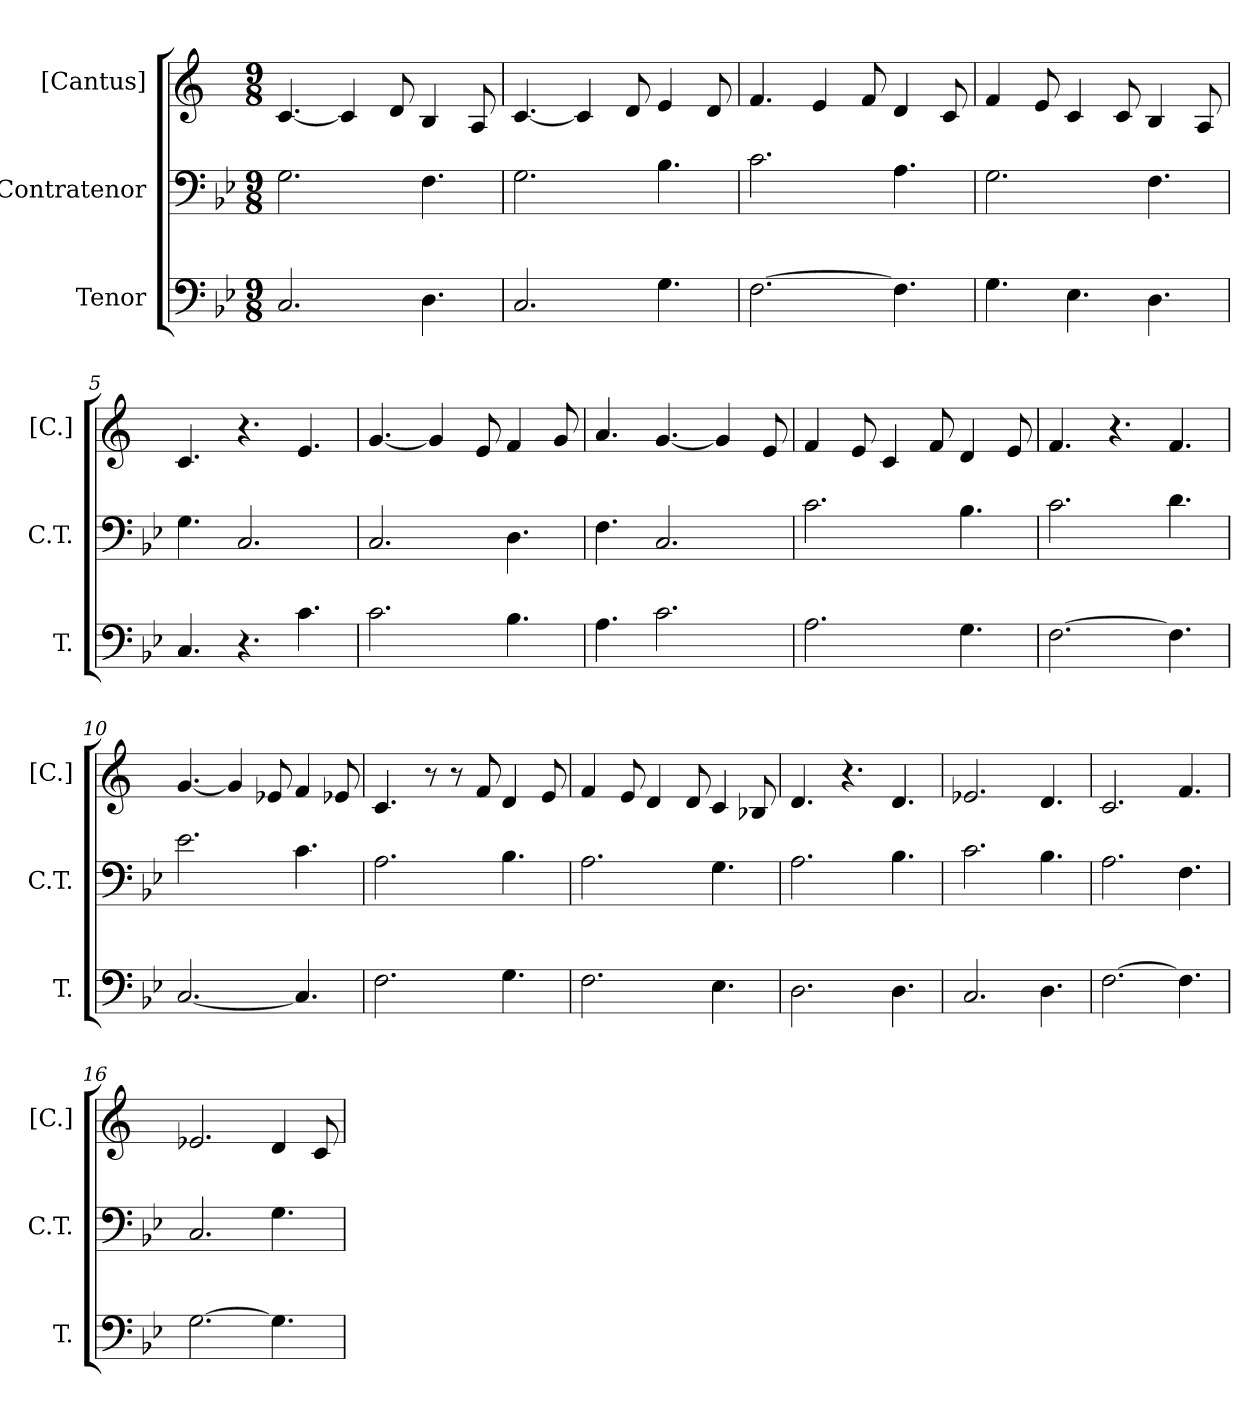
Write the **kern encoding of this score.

**kern	**kern	**kern
*part3	*part2	*part1
*staff3	*staff2	*staff1
*I"Tenor	*I"Contratenor	*I"[Cantus]
*I'T.	*I'C.T.	*I'[C.]
*clefF4	*clefF4	*clefG2
*k[b-e-]	*k[b-e-]	*k[]
*B-:	*B-:	*C:
*M9/8	*M9/8	*M9/8
=1	=1	=1
2.Ci/	2.Gi\	[4.ci/
.	.	4ci/]
.	.	8di/
4.Di\	4.Fi\	4Bi/
.	.	8Ai/
=2	=2	=2
2.Ci/	2.Gi\	[4.ci/
.	.	4ci/]
.	.	8di/
4.Gi\	4.B-i\	4ei/
.	.	8di/
=3	=3	=3
[2.Fi\	2.ci\	4.fi/
.	.	4ei/
.	.	8fi/
4.Fi\]	4.Ai\	4di/
.	.	8ci/
=4	=4	=4
4.Gi\	2.Gi\	4fi/
.	.	8ei/
4.E-i\	.	4ci/
.	.	8ci/
4.Di\	4.Fi\	4Bi/
.	.	8Ai/
=5	=5	=5
4.Ci/	4.Gi\	4.ci/
4.r	2.Ci/	4.r
4.ci\	.	4.ei/
=6	=6	=6
2.ci\	2.Ci/	[4.gi/
.	.	4gi/]
.	.	8ei/
4.B-i\	4.Di\	4fi/
.	.	8gi/
!!LO:LB:g=z
=7	=7	=7
4.Ai\	4.Fi\	4.ai/
2.ci\	2.Ci/	[4.gi/
.	.	4gi/]
.	.	8ei/
=8	=8	=8
2.Ai\	2.ci\	4fi/
.	.	8ei/
.	.	4ci/
.	.	8fi/
4.Gi\	4.B-i\	4di/
.	.	8ei/
=9	=9	=9
[2.Fi\	2.ci\	4.fi/
.	.	4.r
4.Fi\]	4.di\	4.fi/
=10	=10	=10
[2.Ci/	2.e-i\	[4.gi/
.	.	4gi/]
.	.	8e-Xi/
4.Ci/]	4.ci\	4fi/
.	.	8e-Xi/
=11	=11	=11
2.Fi\	2.Ai\	4.ci/
.	.	8r
.	.	8r
.	.	8fi/
4.Gi\	4.B-i\	4di/
.	.	8ei/
=12	=12	=12
2.Fi\	2.Ai\	4fi/
.	.	8ei/
.	.	4di/
.	.	8di/
4.E-i\	4.Gi\	4ci/
.	.	8B-Xi/
!!LO:LB:g=z
=13	=13	=13
2.Di\	2.Ai\	4.di/
.	.	4.r
4.Di\	4.B-i\	4.di/
=14	=14	=14
2.Ci/	2.ci\	2.e-Xi/
4.Di\	4.B-i\	4.di/
=15	=15	=15
[2.Fi\	2.Ai\	2.ci/
4.Fi\]	4.Fi\	4.fi/
=16	=16	=16
[2.Gi\	2.Ci/	2.e-Xi/
4.Gi\]	4.Gi\	4di/
.	.	8ci/
=	=	=
*-	*-	*-
